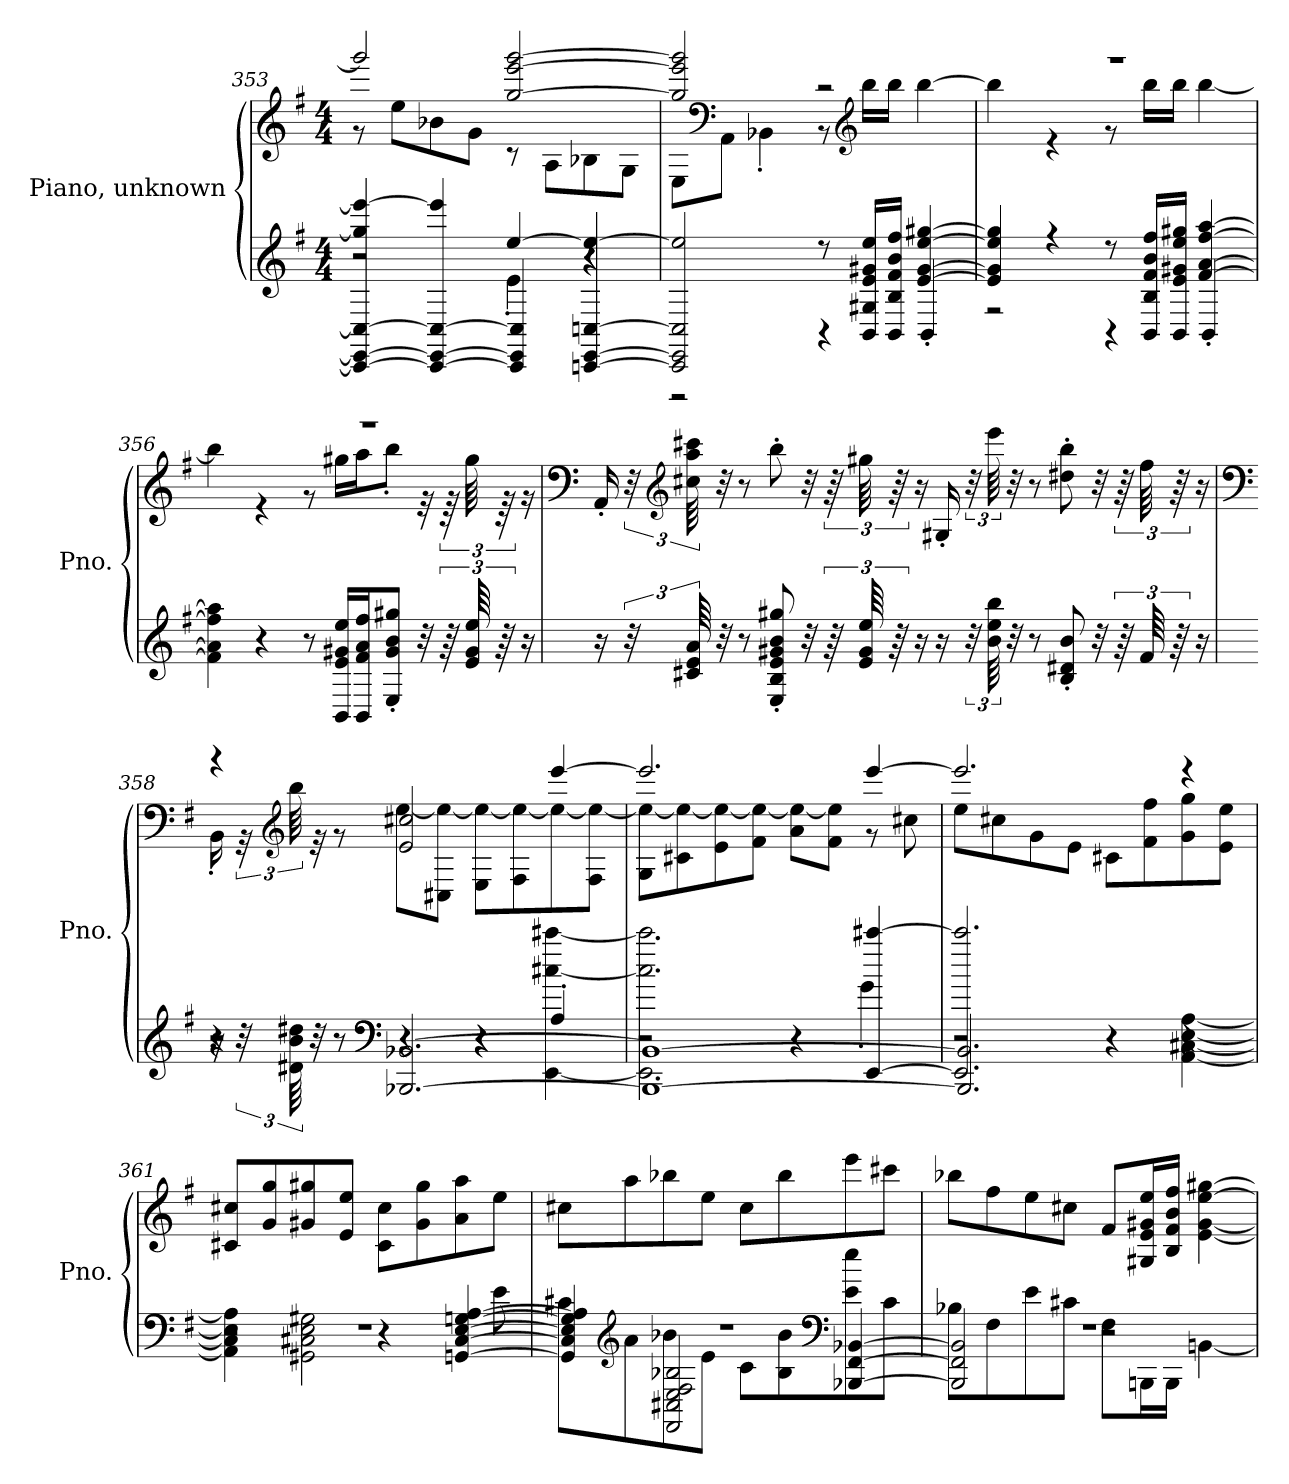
**kern	**kern
*part1	*part1
*staff2	*staff1
*I"Piano, unknown	*
*I'Pno.	*
*clefG2	*clefG2
*k[f#]	*k[f#]
*M4/4	*M4/4
=353	=353
*^	*^
*	*^	*	*
2r	2r	4CC#/_ 4EE/_ 4C#/_ 4gg/] 4eee/_	2ggg/]	8r
.	.	.	.	8ee\L
.	.	4CC#/_ 4EE/_ 4C#/_ 4eee/]	.	8b-X\
.	.	.	.	8g\J
[4ee/	4e'\	4CC#/] 4EE/] 4C#/]	[2gg/ [2eee/ [2ggg/	8r
.	.	.	.	8A\L
[4CCn/ [4EE/ [4Cn/ 4ee/_	4r	4r	.	8B-X\
.	.	.	.	8G\J
*	*v	*v	*	*
=354	=354	=354	=354
2CC/] 2EE/] 2C/] 2ee/]	2r	2gg/] 2eee/] 2ggg/]	8E\L
*	*	*clefF4	*
.	.	.	8AA\J
.	.	.	4BB-X'\
8r	4r	2r	8r
*	*	*clefG2	*
16BB/ 16G#X/ 16e/ 16g#X/ 16ee/LL	.	.	16bb\LL
16BB/ 16B/ 16f#/ 16b/ 16ff#/JJ	.	.	16bb\JJ
[4e/ [4g#/ [4ee/ [4gg#X/	4BB'/	.	[4bb\
=355	=355	=355	=355
4e/] 4g#/] 4ee/] 4gg#/]	2r	1r	4bb\]
4r	.	.	4r
8r	4r	.	8r
16BB/ 16B/ 16f#/ 16b/ 16ff#/LL	.	.	16bb\LL
16BB/ 16e/ 16g#X/ 16ee/ 16gg#X/JJ	.	.	16bb\JJ
[4f#/ [4a/ [4ff#/ [4aa/	4BB'/	.	[4bb\
*v	*v	*	*
!!LO:LB:g=z	!!
=356	=356	=356
4f#\] 4a\] 4ff#\] 4aa\]	1r	4bb\]
4r	.	4r
8r	.	8r
16BB/ 16e/ 16g#X/ 16ee/LL	.	16gg#X\LL
16BB/ 16f#/ 16a/ 16ff#/J	.	16aa\J
8E/' 8g#/' 8b/' 8gg#X/'J	.	8bb'\J
32r	.	32r
96r	.	96r
96e/ 96g#/ 96ee/	.	96gg#\
96r	.	96r
16r	.	16r
*	*v	*v
!!LO:LB:g=z
=357	=357
*	*clefF4
16r	16AA'/
48r	48r
*	*clefG2
96c#X/ 96e/ 96a/	96cc#X\ 96aa\ 96ccc#X\
32r	32r
8r	8r
8E/' 8B/' 8e/' 8g#X/' 8b/' 8gg#X/'	8bb'\
32r	32r
96r	96r
96e/ 96g#/ 96ee/	96gg#X\
96r	96r
16r	16r
16r	16G#X'/
48r	48r
96b\ 96ee\ 96bb\	96eee\
32r	32r
8r	8r
8B/' 8d#X/' 8b/'	8dd#X\' 8bb\'
32r	32r
96r	96r
96f#/	96ff#\
96r	96r
16r	16r
!!LO:LB:g=z
=358	=358
*	*clefF4
*^	*^
*	*^	*	*
2r	16r	4r	4r	16BB'\
.	48r	.	.	48r
*	*	*	*clefG2	*
.	96d#X\ 96b\ 96dd#X\	.	.	96bb\
.	32r	.	.	32r
.	8r	.	.	8r
*clefF4	*	*	*	*
.	4r	[2.BBB-X/ [2.BB-X/	2e/ 2cc#X/	[8ee\L
.	.	.	.	8C#X\ 8ee\_J
4r	4r	.	.	8E\ 8ee\_L
.	.	.	.	8F#\ 8ee\_
4A'/	[4EE\ [4cc#X\ [4ccc#X\	.	[4eee/	8ee\_
.	.	.	.	8F#\ 8ee\_J
=359	=359	=359	=359	=359
2r	2.EE\] 2.cc#\] 2.ccc#\]	1BBB-_ 1BB-_	2.eee/]	8G\ 8ee\_L
.	.	.	.	8c#X\ 8ee\_
.	.	.	.	8e\ 8ee\_
.	.	.	.	8f#\ 8ee\_J
4r	.	.	.	8a\ 8ee\_L
.	.	.	.	8f#\ 8ee\]J
[4EE/ [4ccc#X/	4g'\	.	[4eee/	8r
.	.	.	.	8cc#X\
=360	=360	=360	=360	=360
2.EE/] 2.ccc#/]	2r	2.BBB-/] 2.BB-/]	2.eee/]	8ee\L
.	.	.	.	8cc#X\
.	.	.	.	8g\
.	.	.	.	8e\J
.	4r	.	.	8c#X\L
.	.	.	.	8f#\ 8ff#\
4r	[4AA\ [4C#X\ [4E\ [4A\	4r	4r	8g\ 8gg\
.	.	.	.	8e\ 8ee\J
*	*	*	*v	*v
!!LO:PB:g=z
=361	=361	=361	=361
1r	4AA\] 4C#\] 4E\] 4A\]	2r	8c#X/ 8cc#X/L
.	.	.	8g/ 8gg/
.	2GG#X\ 2C#X\ 2E\ 2G#X\	.	8g#X/ 8gg#X/
.	.	.	8e/ 8ee/J
.	.	4r	8c#\ 8cc#\L
.	.	.	8g#\ 8gg#\
.	8r	[4GGn/ [4C#/ [4E/ [4Gn/ [4A/	8a\ 8aa\
.	8e\	.	8ee\J
=362	=362	=362	=362
1r	8c#X\L	4GG/] 4C#/] 4E/] 4G/] 4A/]	8cc#X\L
*clefG2	*	*	*
.	8a\	.	8aa\
.	8b-X\	2FF#/ 2C#X/ 2E/ 2F#/ 2B-X/	8bb-X\
.	8e\J	.	8ee\J
.	8c#\L	.	8cc#\L
.	8B-\ 8b-\	.	8bb-\
*clefF4	*	*	*
.	8e\ 8ee\	[4BBB-X/ [4FF#/ [4BB-X/	8eee\
.	8c#\J	.	8ccc#X\J
=363	=363	=363	=363
1r	8B-X\L	2BBB-/] 2FF#/] 2BB-/]	8bb-X\L
.	8F#\	.	8ff#\
.	8e\	.	8ee\
.	8c#X\J	.	8cc#X\J
.	8F#\L	2r	8f#/L
.	16BBBn\L	.	16G#X/ 16e/ 16g#X/ 16ee/L
.	16BBB\JJ	.	16B/ 16f#/ 16b/ 16ff#/JJ
.	[4BBn\	.	[4e\ [4g#\ [4ee\ [4gg#X\
*v	*v	*v	*
=	=
*-	*-
